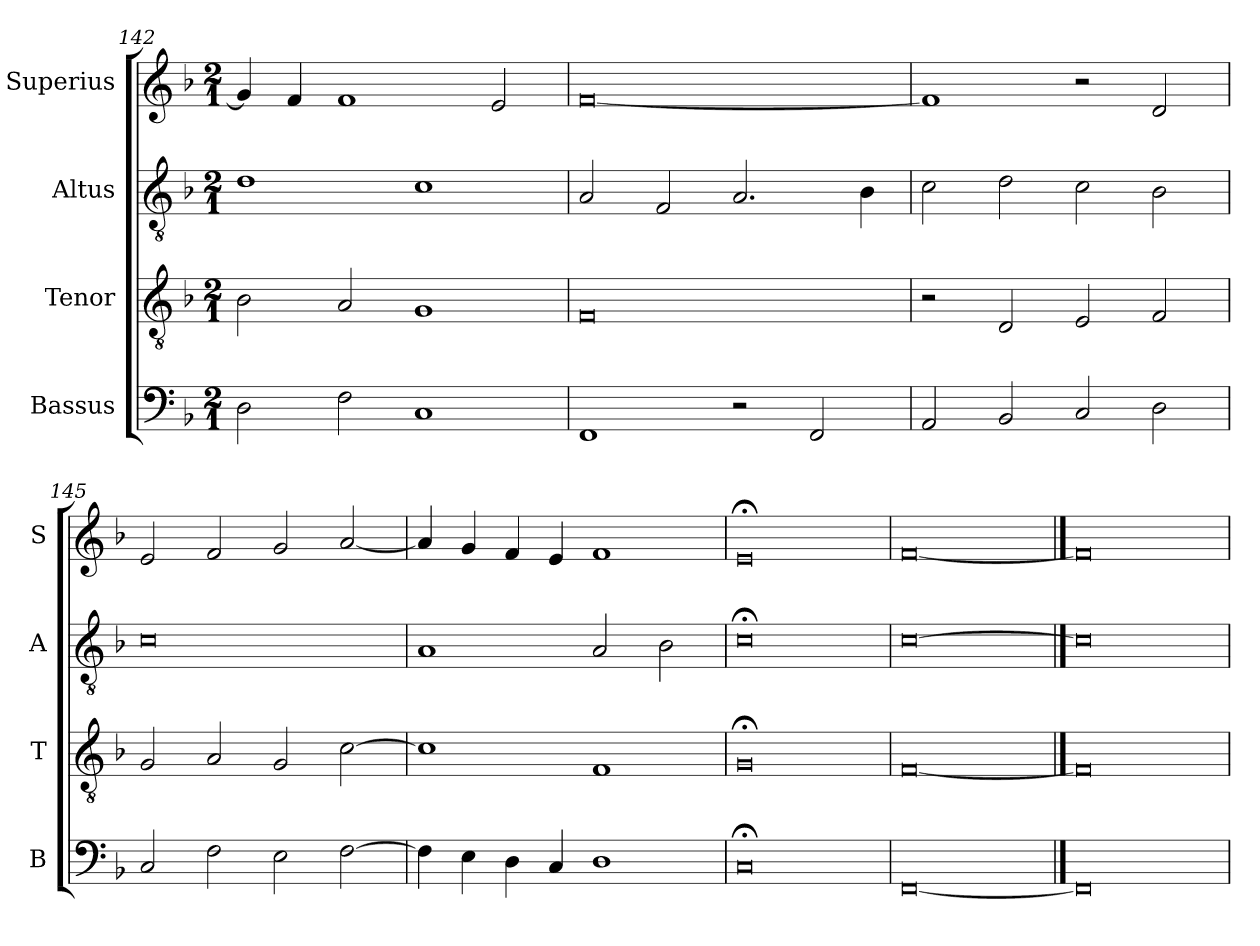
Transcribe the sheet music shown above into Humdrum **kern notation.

**kern	**kern	**kern	**kern
*part4	*part3	*part2	*part1
*staff4	*staff3	*staff2	*staff1
*I"Bassus	*I"Tenor	*I"Altus	*I"Superius
*I'B	*I'T	*I'A	*I'S
*clefF4	*clefGv2	*clefGv2	*clefG2
*k[b-]	*k[b-]	*k[b-]	*k[b-]
*F:	*F:	*F:	*F:
*M2/1	*M2/1	*M2/1	*M2/1
=142	=142	=142	=142
2D	2B-	1d	4g]
.	.	.	4f
2F	2A	.	1f
1C	1G	1c	.
.	.	.	2e
=143	=143	=143	=143
1FF	0F	2A	[0f
.	.	2F	.
2r	.	2.A	.
2FF	.	.	.
.	.	4B-	.
=144	=144	=144	=144
2AA	2r	2c	1f]
2BB-	2D	2d	.
2C	2E	2c	2r
2D	2F	2B-	2d
=145	=145	=145	=145
2C	2G	0c	2e
2F	2A	.	2f
2E	2G	.	2g
[2F	[2c	.	[2a
=146	=146	=146	=146
4F]	1c]	1A	4a]
4E	.	.	4g
4D	.	.	4f
4C	.	.	4e
1D	1F	2A	1f
.	.	2B-	.
=147	=147	=147	=147
0C;<	0G;<	0c;<	0e;<
=148	=148	=148	=148
[0FF	[0F	[0c	[0f
==149	==149	==149	==149
0FF]	0F]	0c]	0f]
=	=	=	=
*-	*-	*-	*-
